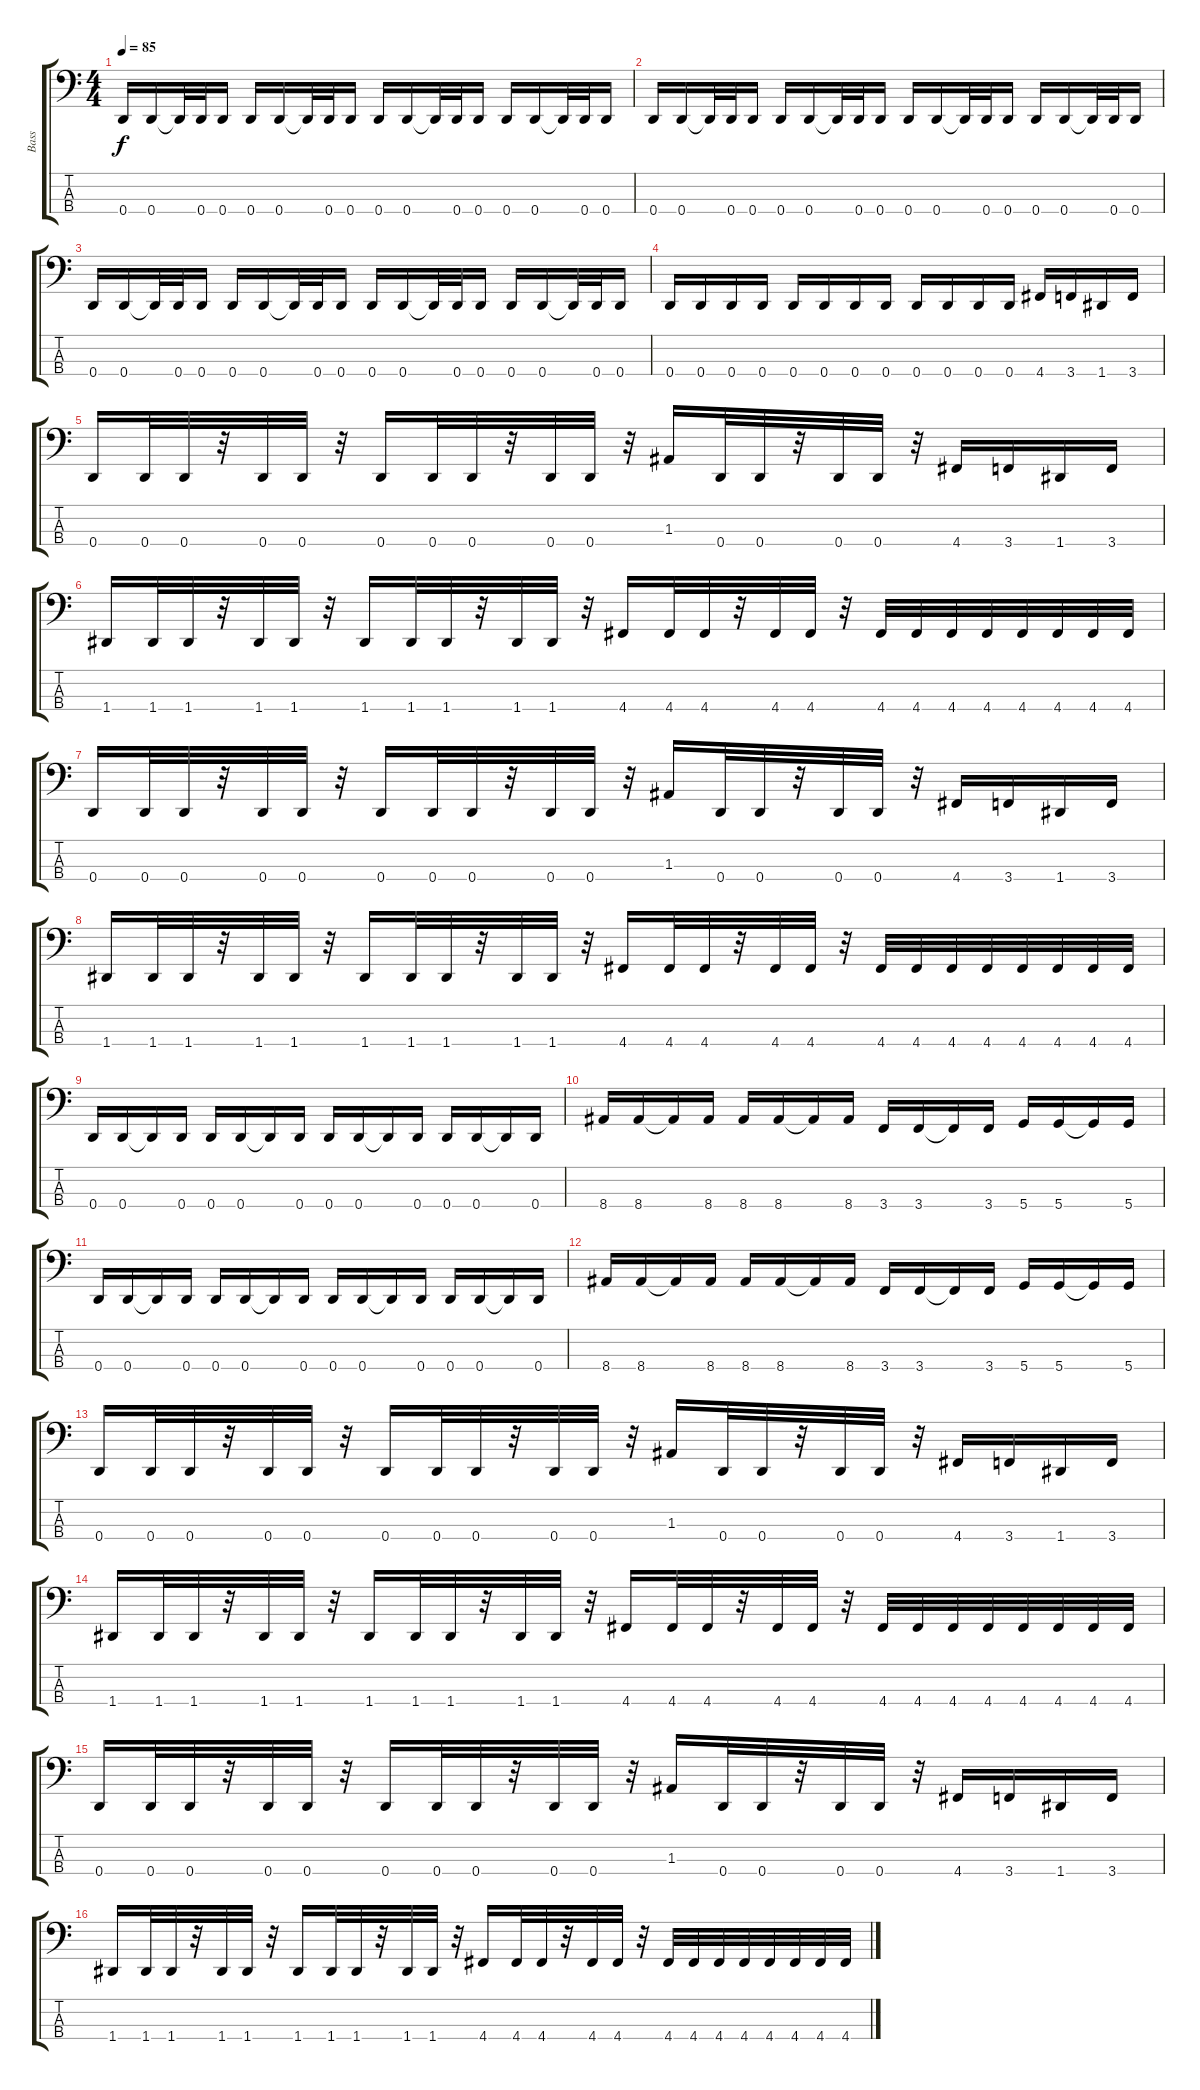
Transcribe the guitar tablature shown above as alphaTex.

\track ("Bass" "Bass") {instrument electricbasspick}
\staff {score tabs}
\tuning (G2 D2 A1 D1) {hide}
\ts (4 4)
\tempo 85
\clef f4
\ks c
0.4.16{dy f instrument slapbass2} 0.4.16 0.4{t}.32 0.4.32 0.4.16 0.4.16 0.4.16 0.4{t}.32 0.4.32 0.4.16 0.4.16 0.4.16 0.4{t}.32 0.4.32 0.4.16 0.4.16 0.4.16 0.4{t}.32 0.4.32 0.4.16 |
0.4.16 0.4.16 0.4{t}.32 0.4.32 0.4.16 0.4.16 0.4.16 0.4{t}.32 0.4.32 0.4.16 0.4.16 0.4.16 0.4{t}.32 0.4.32 0.4.16 0.4.16 0.4.16 0.4{t}.32 0.4.32 0.4.16 |
0.4.16 0.4.16 0.4{t}.32 0.4.32 0.4.16 0.4.16 0.4.16 0.4{t}.32 0.4.32 0.4.16 0.4.16 0.4.16 0.4{t}.32 0.4.32 0.4.16 0.4.16 0.4.16 0.4{t}.32 0.4.32 0.4.16 |
0.4.16 0.4.16 0.4.16 0.4.16 0.4.16 0.4.16 0.4.16 0.4.16 0.4.16 0.4.16 0.4.16 0.4.16 4.4.16{instrument electricbasspick} 3.4.16 1.4.16 3.4.16 |
0.4.16 0.4.32 0.4.32 r.32 0.4.32 0.4.32 r.32 0.4.16 0.4.32 0.4.32 r.32 0.4.32 0.4.32 r.32 1.3.16 0.4.32 0.4.32 r.32 0.4.32 0.4.32 r.32 4.4.16 3.4.16 1.4.16 3.4.16 |
1.4.16 1.4.32 1.4.32 r.32 1.4.32 1.4.32 r.32 1.4.16 1.4.32 1.4.32 r.32 1.4.32 1.4.32 r.32 4.4.16 4.4.32 4.4.32 r.32 4.4.32 4.4.32 r.32 4.4.32 4.4.32 4.4.32 4.4.32 4.4.32 4.4.32 4.4.32 4.4.32 |
0.4.16 0.4.32 0.4.32 r.32 0.4.32 0.4.32 r.32 0.4.16 0.4.32 0.4.32 r.32 0.4.32 0.4.32 r.32 1.3.16 0.4.32 0.4.32 r.32 0.4.32 0.4.32 r.32 4.4.16 3.4.16 1.4.16 3.4.16 |
1.4.16 1.4.32 1.4.32 r.32 1.4.32 1.4.32 r.32 1.4.16 1.4.32 1.4.32 r.32 1.4.32 1.4.32 r.32 4.4.16 4.4.32 4.4.32 r.32 4.4.32 4.4.32 r.32 4.4.32 4.4.32 4.4.32 4.4.32 4.4.32 4.4.32 4.4.32 4.4.32 |
0.4.16 0.4.16 0.4{t}.16 0.4.16 0.4.16 0.4.16 0.4{t}.16 0.4.16 0.4.16 0.4.16 0.4{t}.16 0.4.16 0.4.16 0.4.16 0.4{t}.16 0.4.16 |
8.4.16 8.4.16 8.4{t}.16 8.4.16 8.4.16 8.4.16 8.4{t}.16 8.4.16 3.4.16 3.4.16 3.4{t}.16 3.4.16 5.4.16 5.4.16 5.4{t}.16 5.4.16 |
0.4.16 0.4.16 0.4{t}.16 0.4.16 0.4.16 0.4.16 0.4{t}.16 0.4.16 0.4.16 0.4.16 0.4{t}.16 0.4.16 0.4.16 0.4.16 0.4{t}.16 0.4.16 |
8.4.16 8.4.16 8.4{t}.16 8.4.16 8.4.16 8.4.16 8.4{t}.16 8.4.16 3.4.16 3.4.16 3.4{t}.16 3.4.16 5.4.16 5.4.16 5.4{t}.16 5.4.16 |
0.4.16 0.4.32 0.4.32 r.32 0.4.32 0.4.32 r.32 0.4.16 0.4.32 0.4.32 r.32 0.4.32 0.4.32 r.32 1.3.16 0.4.32 0.4.32 r.32 0.4.32 0.4.32 r.32 4.4.16 3.4.16 1.4.16 3.4.16 |
1.4.16 1.4.32 1.4.32 r.32 1.4.32 1.4.32 r.32 1.4.16 1.4.32 1.4.32 r.32 1.4.32 1.4.32 r.32 4.4.16 4.4.32 4.4.32 r.32 4.4.32 4.4.32 r.32 4.4.32 4.4.32 4.4.32 4.4.32 4.4.32 4.4.32 4.4.32 4.4.32 |
0.4.16 0.4.32 0.4.32 r.32 0.4.32 0.4.32 r.32 0.4.16 0.4.32 0.4.32 r.32 0.4.32 0.4.32 r.32 1.3.16 0.4.32 0.4.32 r.32 0.4.32 0.4.32 r.32 4.4.16 3.4.16 1.4.16 3.4.16 |
1.4.16 1.4.32 1.4.32 r.32 1.4.32 1.4.32 r.32 1.4.16 1.4.32 1.4.32 r.32 1.4.32 1.4.32 r.32 4.4.16 4.4.32 4.4.32 r.32 4.4.32 4.4.32 r.32 4.4.32 4.4.32 4.4.32 4.4.32 4.4.32 4.4.32 4.4.32 4.4.32
